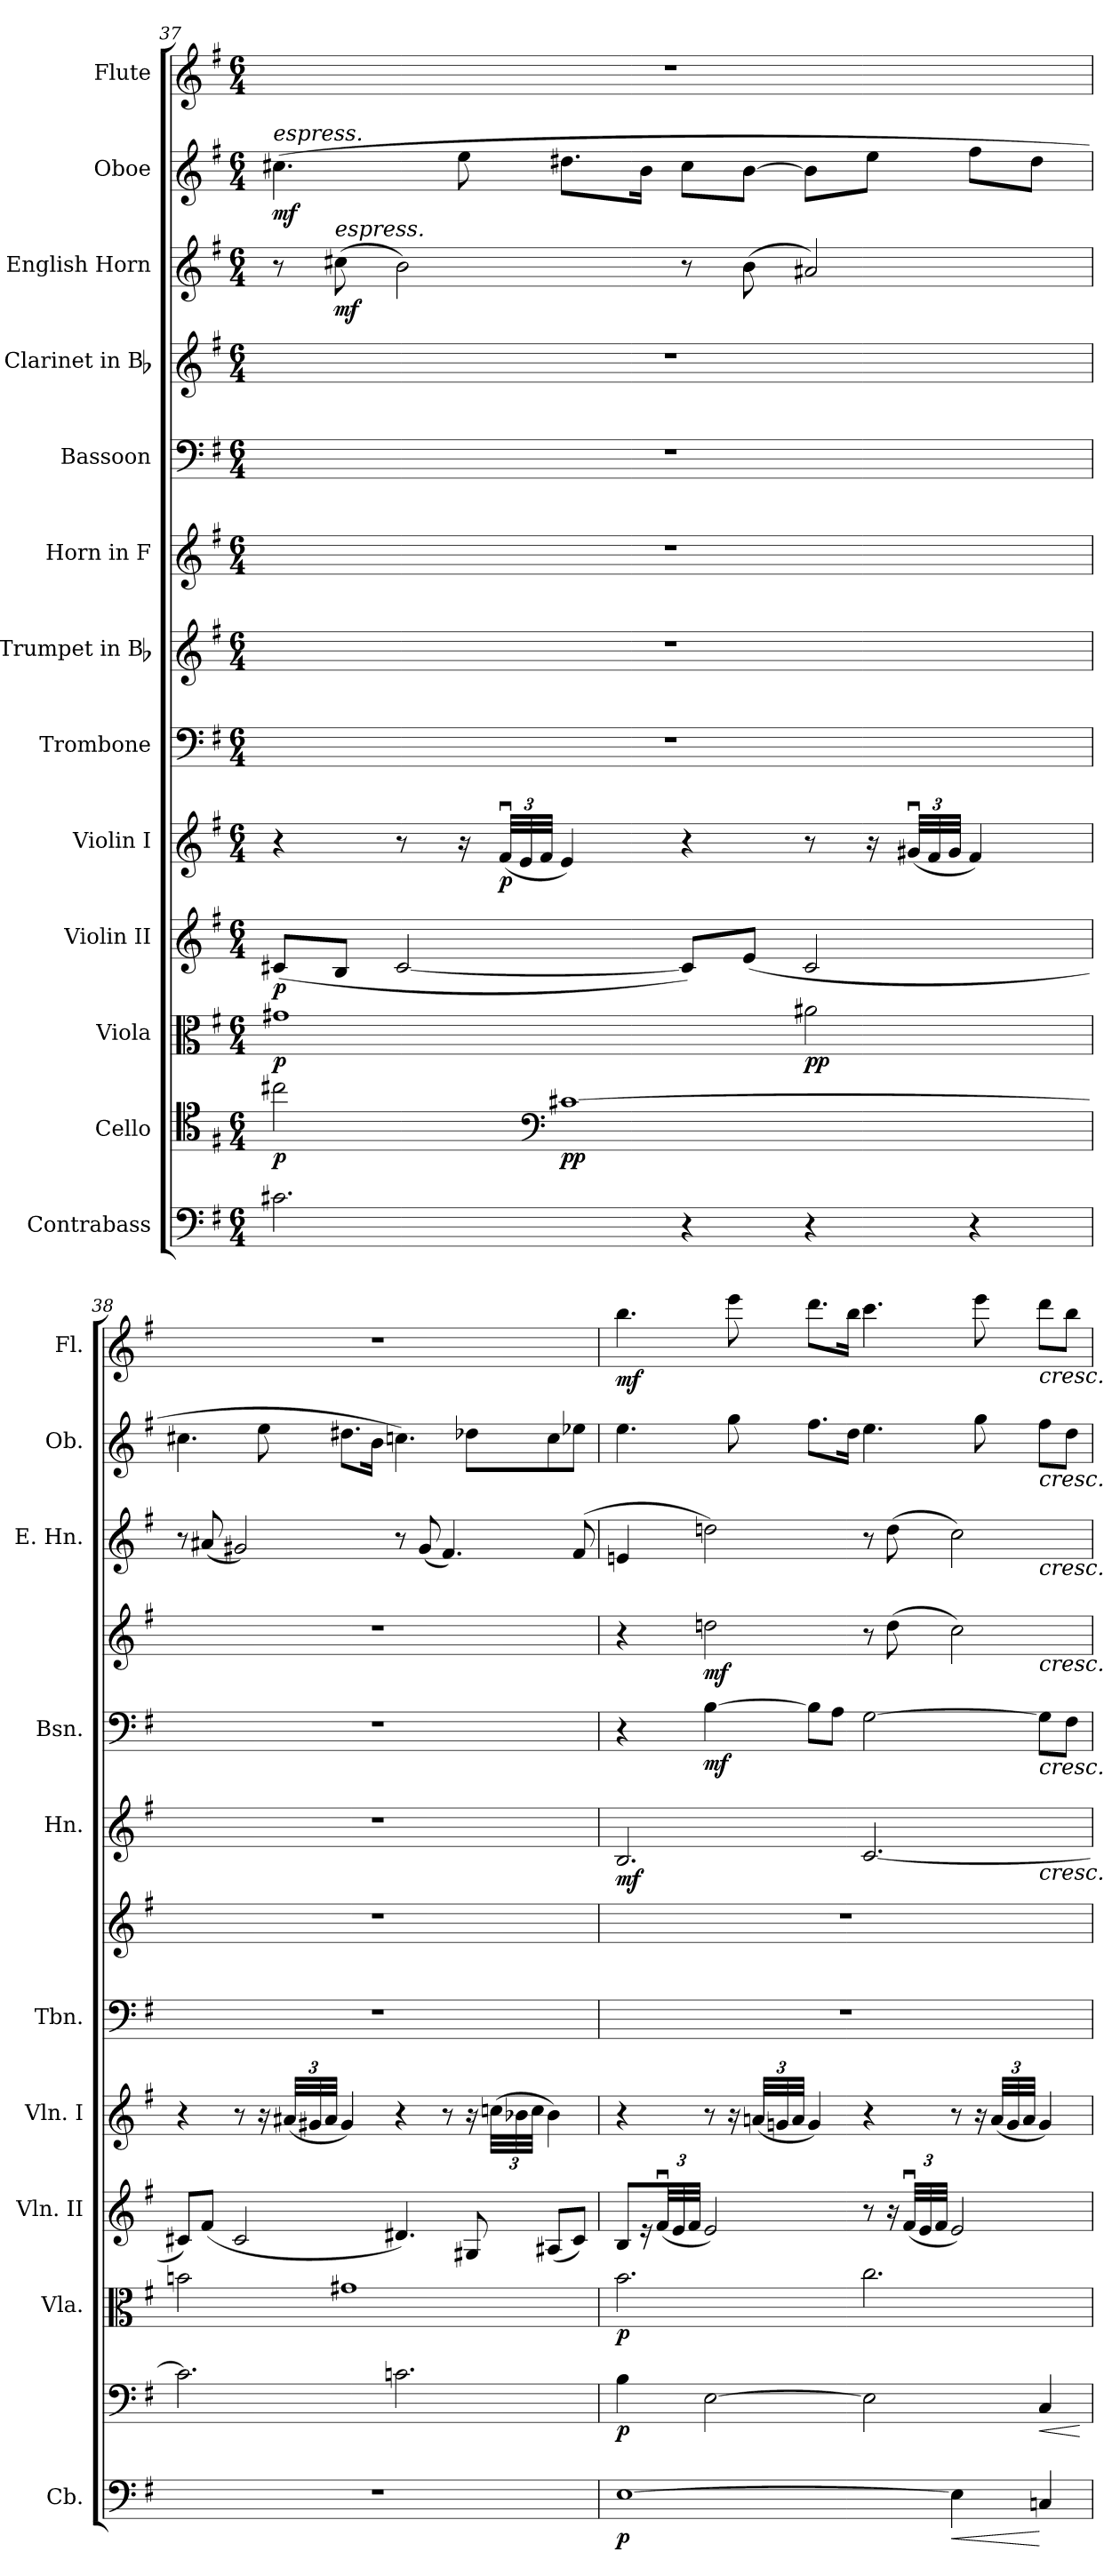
**kern	**dynam	**kern	**dynam	**kern	**dynam	**kern	**dynam	**kern	**dynam	**kern	**kern	**kern	**dynam	**kern	**dynam	**kern	**dynam	**kern	**dynam	**kern	**dynam	**kern	**dynam
*part13	*part13	*part12	*part12	*part11	*part11	*part10	*part10	*part9	*part9	*part8	*part7	*part6	*part6	*part5	*part5	*part4	*part4	*part3	*part3	*part2	*part2	*part1	*part1
*staff13	*staff13	*staff12	*staff12	*staff11	*staff11	*staff10	*staff10	*staff9	*staff9	*staff8	*staff7	*staff6	*staff6	*staff5	*staff5	*staff4	*staff4	*staff3	*staff3	*staff2	*staff2	*staff1	*staff1
*I"Contrabass	*	*I"Cello	*	*I"Viola	*	*I"Violin II	*	*I"Violin I	*	*I"Trombone	*I"Trumpet in Bb	*I"Horn in F	*	*I"Bassoon	*	*I"Clarinet in Bb	*	*I"English Horn	*	*I"Oboe	*	*I"Flute	*
*I'Cb.	*	*	*	*I'Vla.	*	*I'Vln. II	*	*I'Vln. I	*	*I'Tbn.	*	*I'Hn.	*	*I'Bsn.	*	*	*	*I'E. Hn.	*	*I'Ob.	*	*I'Fl.	*
*clefF4	*	*clefC4	*	*clefC3	*	*clefG2	*	*clefG2	*	*clefF4	*clefG2	*clefG2	*	*clefF4	*	*clefG2	*	*clefG2	*	*clefG2	*	*clefG2	*
*ITrd7c12	*	*	*	*	*	*	*	*	*	*	*	*	*	*	*	*	*	*	*	*	*	*	*
*k[f#]	*	*k[f#]	*	*k[f#]	*	*k[f#]	*	*k[f#]	*	*k[f#]	*k[f#]	*k[f#]	*	*k[f#]	*	*k[f#]	*	*k[f#]	*	*k[f#]	*	*k[f#]	*
*G:	*	*G:	*	*G:	*	*G:	*	*G:	*	*G:	*G:	*G:	*	*G:	*	*G:	*	*G:	*	*G:	*	*G:	*
*M6/4	*	*M6/4	*	*M6/4	*	*M6/4	*	*M6/4	*	*M6/4	*M6/4	*M6/4	*	*M6/4	*	*M6/4	*	*M6/4	*	*M6/4	*	*M6/4	*
=37	=37	=37	=37	=37	=37	=37	=37	=37	=37	=37	=37	=37	=37	=37	=37	=37	=37	=37	=37	=37	=37	=37	=37
!	!	!	!	!	!	!	!	!	!	!	!	!	!	!	!	!	!	!	!	!LO:TX:a:i:t=espress.	!	!	!
!	!	!	!LO:DY:b	!	!LO:DY:b	!	!LO:DY:b	!	!	!	!	!	!	!	!	!	!	!	!	!	!LO:DY:b	!	!
2.C#X\	.	2cc#X\	p	1g#X	p	(<8c#X/L	p	4r	.	1.r	1.r	1.r	.	1.r	.	1.r	.	8r	.	(>4.cc#X\	mf	1.r	.
!	!	!	!	!	!	!	!	!	!	!	!	!	!	!	!	!	!	!LO:TX:a:i:t=espress.	!	!	!	!	!
!	!	!	!	!	!	!	!	!	!	!	!	!	!	!	!	!	!	!	!LO:DY:b	!	!	!	!
.	.	.	.	.	.	8B/J	.	.	.	.	.	.	.	.	.	.	.	(>8cc#X\	mf	.	.	.	.
.	.	.	.	.	.	[2c#/	.	8r	.	.	.	.	.	.	.	.	.	2b\)	.	.	.	.	.
.	.	.	.	.	.	.	.	16r	.	.	.	.	.	.	.	.	.	.	.	8ee\	.	.	.
!	!	!	!	!	!	!	!	!	!LO:DY:b	!	!	!	!	!	!	!	!	!	!	!	!	!	!
.	.	.	.	.	.	.	.	(<48f#u>/LLL	p	.	.	.	.	.	.	.	.	.	.	.	.	.	.
.	.	.	.	.	.	.	.	48e/	.	.	.	.	.	.	.	.	.	.	.	.	.	.	.
.	.	.	.	.	.	.	.	48f#/JJJ	.	.	.	.	.	.	.	.	.	.	.	.	.	.	.
*	*	*clefF4	*	*	*	*	*	*	*	*	*	*	*	*	*	*	*	*	*	*	*	*	*
!	!	!	!LO:DY:b	!	!	!	!	!	!	!	!	!	!	!	!	!	!	!	!	!	!	!	!
.	.	[1c#X	pp	.	.	.	.	4e/)	.	.	.	.	.	.	.	.	.	.	.	8.dd#X\L	.	.	.
.	.	.	.	.	.	.	.	.	.	.	.	.	.	.	.	.	.	.	.	16b\Jk	.	.	.
4r	.	.	.	.	.	8c#/L])	.	4r	.	.	.	.	.	.	.	.	.	8r	.	8cc#\L	.	.	.
.	.	.	.	.	.	(<8e/J	.	.	.	.	.	.	.	.	.	.	.	(>8b\	.	[8b\J	.	.	.
!	!	!	!	!	!LO:DY:b	!	!	!	!	!	!	!	!	!	!	!	!	!	!	!	!	!	!
4r	.	.	.	2a#X\	pp	2c#/	.	8r	.	.	.	.	.	.	.	.	.	2a#X/)	.	8b\L]	.	.	.
.	.	.	.	.	.	.	.	16r	.	.	.	.	.	.	.	.	.	.	.	8ee\J	.	.	.
.	.	.	.	.	.	.	.	(<48g#Xu>/LLL	.	.	.	.	.	.	.	.	.	.	.	.	.	.	.
.	.	.	.	.	.	.	.	48f#/	.	.	.	.	.	.	.	.	.	.	.	.	.	.	.
.	.	.	.	.	.	.	.	48g#/JJJ	.	.	.	.	.	.	.	.	.	.	.	.	.	.	.
4r	.	.	.	.	.	.	.	4f#/)	.	.	.	.	.	.	.	.	.	.	.	8ff#\L	.	.	.
.	.	.	.	.	.	.	.	.	.	.	.	.	.	.	.	.	.	.	.	8dd#\J	.	.	.
=38	=38	=38	=38	=38	=38	=38	=38	=38	=38	=38	=38	=38	=38	=38	=38	=38	=38	=38	=38	=38	=38	=38	=38
1.r	.	2.c#\]	.	2bn\	.	8c#X/L)	.	4r	.	1.r	1.r	1.r	.	1.r	.	1.r	.	8r	.	4.cc#X\	.	1.r	.
.	.	.	.	.	.	(<8f#/J	.	.	.	.	.	.	.	.	.	.	.	(<8a#X/	.	.	.	.	.
.	.	.	.	.	.	2c#/	.	8r	.	.	.	.	.	.	.	.	.	2g#X/)	.	.	.	.	.
.	.	.	.	.	.	.	.	16r	.	.	.	.	.	.	.	.	.	.	.	8ee\	.	.	.
.	.	.	.	.	.	.	.	(<48a#X/LLL	.	.	.	.	.	.	.	.	.	.	.	.	.	.	.
.	.	.	.	.	.	.	.	48g#X/	.	.	.	.	.	.	.	.	.	.	.	.	.	.	.
.	.	.	.	.	.	.	.	48a#/JJJ	.	.	.	.	.	.	.	.	.	.	.	.	.	.	.
.	.	.	.	1g#X	.	.	.	4g#/)	.	.	.	.	.	.	.	.	.	.	.	8.dd#X\L	.	.	.
.	.	.	.	.	.	.	.	.	.	.	.	.	.	.	.	.	.	.	.	16b\Jk	.	.	.
.	.	2.cn\	.	.	.	4.d#X/)	.	4r	.	.	.	.	.	.	.	.	.	8r	.	4.ccn\)	.	.	.
.	.	.	.	.	.	.	.	.	.	.	.	.	.	.	.	.	.	(<8g#/	.	.	.	.	.
.	.	.	.	.	.	.	.	8r	.	.	.	.	.	.	.	.	.	4.f#/)	.	.	.	.	.
.	.	.	.	.	.	8G#X/	.	16r	.	.	.	.	.	.	.	.	.	.	.	8dd-X\L	.	.	.
.	.	.	.	.	.	.	.	(>48ccn\LLL	.	.	.	.	.	.	.	.	.	.	.	.	.	.	.
.	.	.	.	.	.	.	.	48b-X\	.	.	.	.	.	.	.	.	.	.	.	.	.	.	.
.	.	.	.	.	.	.	.	48cc\JJJ	.	.	.	.	.	.	.	.	.	.	.	.	.	.	.
.	.	.	.	.	.	(<8A#X/L	.	4b-\)	.	.	.	.	.	.	.	.	.	.	.	8cc\	.	.	.
.	.	.	.	.	.	8c#/J)	.	.	.	.	.	.	.	.	.	.	.	(8f#/	.	8ee-X\J	.	.	.
!!LO:LB:g=z
=39	=39	=39	=39	=39	=39	=39	=39	=39	=39	=39	=39	=39	=39	=39	=39	=39	=39	=39	=39	=39	=39	=39	=39
!	!LO:DY:b	!	!LO:DY:b	!	!LO:DY:b	!	!	!	!	!	!	!	!LO:DY:b	!	!	!	!	!	!	!	!	!	!LO:DY:b
*	*	*	*	*	*	*	*	*	*	*	*	*^	*	*	*	*^	*	*^	*	*	*	*	*
[1EE	p	4B\	p	2.b\	p	8B/L	.	4r	.	1.r	1.r	2.B/	1ryy	mf	4r	.	4r	1ryy	.	4en/	1ryy	.	4.ee\	.	4.bb\	mf
.	.	.	.	.	.	16r	.	.	.	.	.	.	.	.	.	.	.	.	.	.	.	.	.	.	.	.
.	.	.	.	.	.	(<48f#u>/LL	.	.	.	.	.	.	.	.	.	.	.	.	.	.	.	.	.	.	.	.
.	.	.	.	.	.	48e/	.	.	.	.	.	.	.	.	.	.	.	.	.	.	.	.	.	.	.	.
.	.	.	.	.	.	48f#/JJJ	.	.	.	.	.	.	.	.	.	.	.	.	.	.	.	.	.	.	.	.
!	!	!	!	!	!	!	!	!	!	!	!	!	!	!	!	!LO:DY:b	!	!	!LO:DY:b	!	!	!	!	!	!	!
.	.	[2E\	.	.	.	2e/)	.	8r	.	.	.	.	.	.	[4B\	mf	2ddn\	.	mf	2ddn\)	.	.	.	.	.	.
.	.	.	.	.	.	.	.	16r	.	.	.	.	.	.	.	.	.	.	.	.	.	.	8gg\	.	8eee\	.
.	.	.	.	.	.	.	.	(<48an/LLL	.	.	.	.	.	.	.	.	.	.	.	.	.	.	.	.	.	.
.	.	.	.	.	.	.	.	48gn/	.	.	.	.	.	.	.	.	.	.	.	.	.	.	.	.	.	.
.	.	.	.	.	.	.	.	48a/JJJ	.	.	.	.	.	.	.	.	.	.	.	.	.	.	.	.	.	.
.	.	.	.	.	.	.	.	4g/)	.	.	.	.	.	.	8B\L]	.	.	.	.	.	.	.	8.ff#\L	.	8.ddd\L	.
.	.	.	.	.	.	.	.	.	.	.	.	.	.	.	8A\J	.	.	.	.	.	.	.	.	.	.	.
.	.	.	.	.	.	.	.	.	.	.	.	.	.	.	.	.	.	.	.	.	.	.	16dd\Jk	.	16bb\Jk	.
.	.	2E\]	.	2.cc\	.	8r	.	4r	.	.	.	[2.c/	.	.	[2G\	.	8r	.	.	8r	.	.	4.ee\	.	4.ccc\	.
.	.	.	.	.	.	16r	.	.	.	.	.	.	.	.	.	.	(>8dd\	.	.	(>8dd\	.	.	.	.	.	.
.	.	.	.	.	.	(<48f#u>/LLL	.	.	.	.	.	.	.	.	.	.	.	.	.	.	.	.	.	.	.	.
.	.	.	.	.	.	48e/	.	.	.	.	.	.	.	.	.	.	.	.	.	.	.	.	.	.	.	.
.	.	.	.	.	.	48f#/JJJ	.	.	.	.	.	.	.	.	.	.	.	.	.	.	.	.	.	.	.	.
!	!LO:HP:b	!	!	!	!	!	!	!	!	!	!	!	!	!	!	!	!	!	!	!	!	!	!	!	!	!
4EE\]	<	.	.	.	.	2e/)	.	8r	.	.	.	.	4ryy	.	.	.	2cc\)	4ryy	.	2cc\)	4ryy	.	.	.	.	.
.	.	.	.	.	.	.	.	16r	.	.	.	.	.	.	.	.	.	.	.	.	.	.	8gg\	.	8eee\	.
.	.	.	.	.	.	.	.	(<48a/LLL	.	.	.	.	.	.	.	.	.	.	.	.	.	.	.	.	.	.
.	.	.	.	.	.	.	.	48g/	.	.	.	.	.	.	.	.	.	.	.	.	.	.	.	.	.	.
.	.	.	.	.	.	.	.	48a/JJJ	.	.	.	.	.	.	.	.	.	.	.	.	.	.	.	.	.	.
!	!	!	!	!	!	!	!	!	!	!	!	!	!	!	!	!	!	!	!	!	!	!	!	!	!LO:TX:b:i:t=cresc.	!
!	!	!	!	!	!	!	!	!	!	!	!	!	!	!	!	!	!	!	!	!	!	!	!LO:TX:b:i:t=cresc.	!	!	!
!	!	!	!	!	!	!	!	!	!	!	!	!	!	!	!	!	!	!	!	!	!LO:TX:b:i:t=cresc.	!	!	!	!	!
!	!	!	!	!	!	!	!	!	!	!	!	!	!	!	!	!	!	!LO:TX:b:i:t=cresc.	!	!	!	!	!	!	!	!
!	!	!	!	!	!	!	!	!	!	!	!	!	!	!	!LO:TX:b:i:t=cresc.	!	!	!	!	!	!	!	!	!	!	!
!	!	!	!	!	!	!	!	!	!	!	!	!	!LO:TX:b:i:t=cresc.	!	!	!	!	!	!	!	!	!	!	!	!	!
!	!	!	!LO:HP:b	!	!	!	!	!	!	!	!	!	!	!	!	!	!	!	!	!	!	!	!	!	!	!
4CCn/	[	4C/	<	.	.	.	.	4g/)	.	.	.	.	4ryy	.	8G\L]	.	.	4ryy	.	.	4ryy	.	8ff#\L	.	8ddd\L	.
.	.	.	.	.	.	.	.	.	.	.	.	.	.	.	8F#\J	.	.	.	.	.	.	.	8dd\J	.	8bb\J	.
.	.	.	[	.	.	.	.	.	.	.	.	.	.	.	.	.	.	.	.	.	.	.	.	.	.	.
*	*	*	*	*	*	*	*	*	*	*	*	*	*	*	*	*	*v	*v	*	*	*	*	*	*	*	*
*	*	*	*	*	*	*	*	*	*	*	*	*v	*v	*	*	*	*	*	*v	*v	*	*	*	*	*
=	=	=	=	=	=	=	=	=	=	=	=	=	=	=	=	=	=	=	=	=	=	=	=
*-	*-	*-	*-	*-	*-	*-	*-	*-	*-	*-	*-	*-	*-	*-	*-	*-	*-	*-	*-	*-	*-	*-	*-
